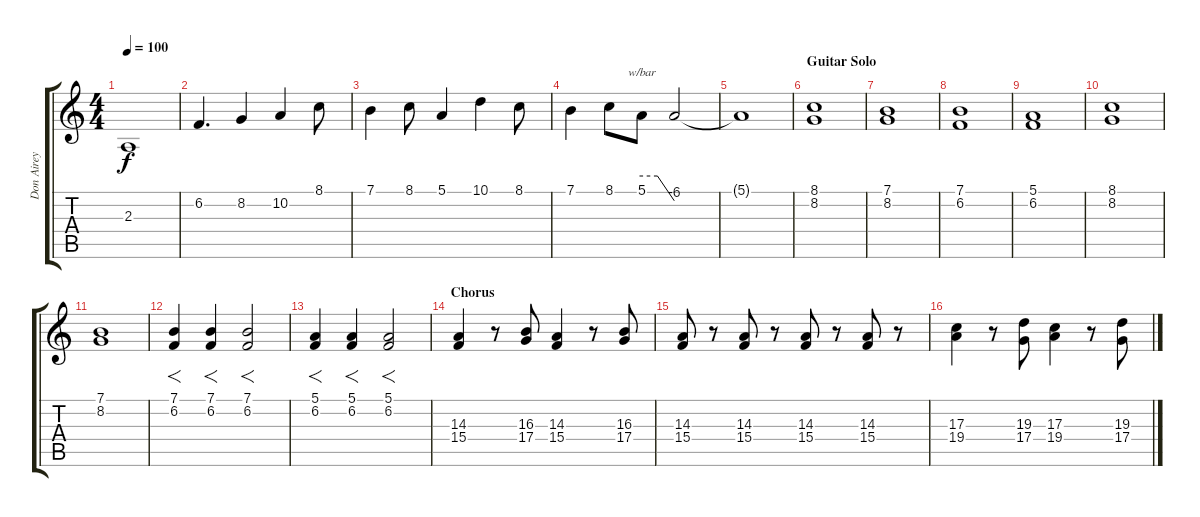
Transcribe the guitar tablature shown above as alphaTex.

\track ("Don Airey " "Don Airey ") {instrument lead1square}
\staff {score tabs}
\tuning (E4 B3 G3 D3 A2 E2) {hide}
\ts (4 4)
\tempo 100
\clef g2
\ks aminor
2.3{t}.1{dy f} |
6.2.4{d} 8.2.4 10.2.4 8.1.8 |
7.1.4 8.1.8 5.1.4 10.1.4 8.1.8 |
7.1.4 8.1.8 5.1.8{tbe (custom default 0 0 29 0 60 -24)} 5.1{t}.2 |
5.1{t}.1 |
\section ("" "Guitar Solo")
(8.1 8.2).1 |
(7.1 8.2).1 |
(7.1 6.2).1 |
(5.1 6.2).1 |
(8.1 8.2).1 |
(7.1 8.2).1 |
(7.1 6.2).4{f} (7.1 6.2).4{f} (7.1 6.2).2{f} |
(5.1 6.2).4{f} (5.1 6.2).4{f} (5.1 6.2).2{f} |
\section ("" "Chorus")
(14.3 15.4).4 r.8 (16.3 17.4).8 (14.3 15.4).4 r.8 (16.3 17.4).8 |
(14.3 15.4).8 r.8 (14.3 15.4).8 r.8 (14.3 15.4).8 r.8 (14.3 15.4).8 r.8 |
(17.3 19.4).4 r.8 (19.3 17.4).8 (17.3 19.4).4 r.8 (19.3 17.4).8
